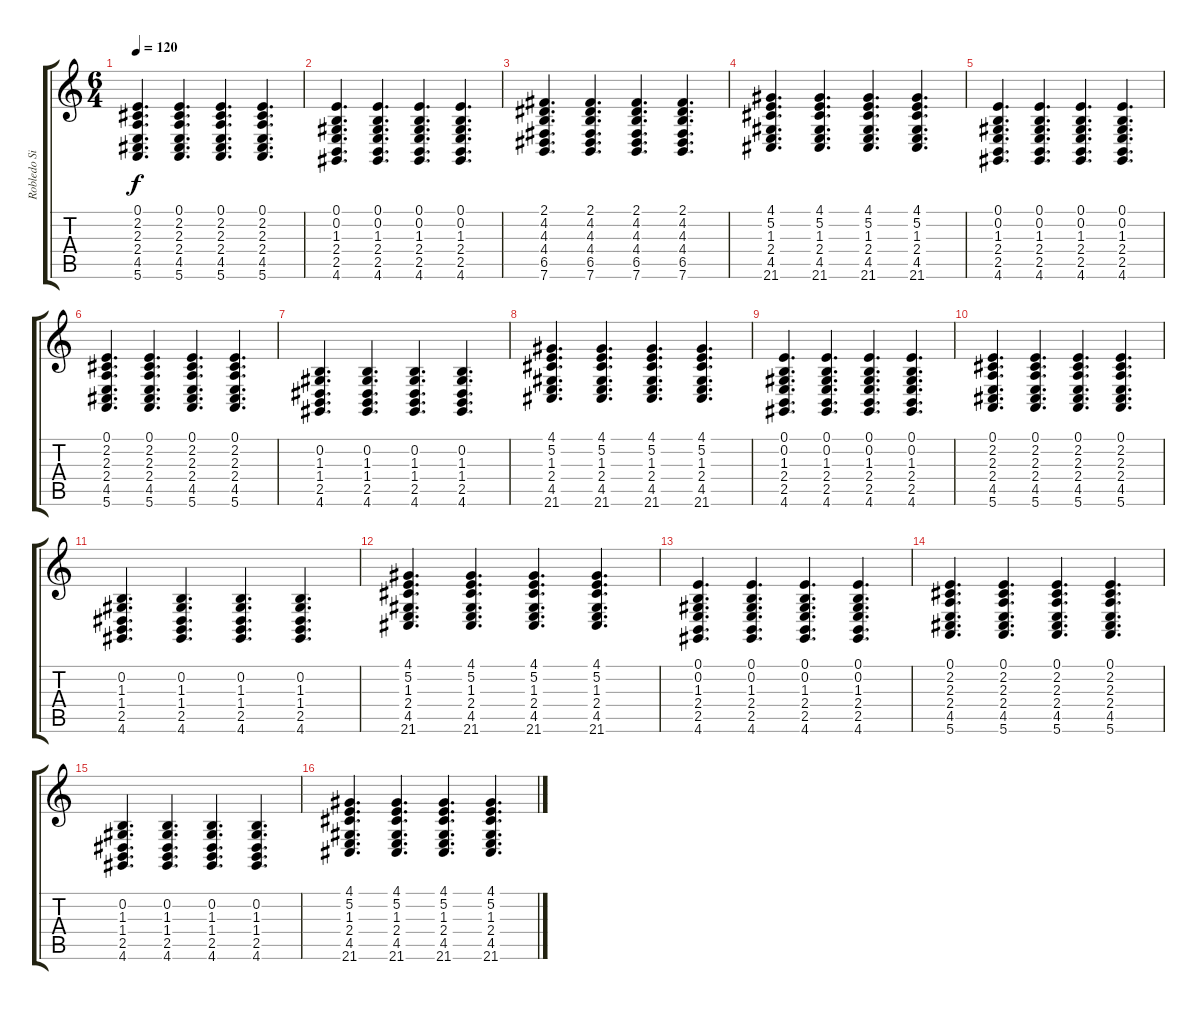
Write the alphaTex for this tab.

\track ("Robledo Silva " "Robledo Si") {instrument acousticgrandpiano}
\staff {score tabs}
\tuning (E4 B3 G3 D3 A2 E2) {hide}
\ts (6 4)
\tempo 120
\clef g2
\ks c
(0.1 2.2 2.3 2.4 4.5 5.6).4{d dy f} (0.1 2.2 2.3 2.4 4.5 5.6).4{d} (0.1 2.2 2.3 2.4 4.5 5.6).4{d} (0.1 2.2 2.3 2.4 4.5 5.6).4{d} |
(0.1 0.2 1.3 2.4 2.5 4.6).4{d} (0.1 0.2 1.3 2.4 2.5 4.6).4{d} (0.1 0.2 1.3 2.4 2.5 4.6).4{d} (0.1 0.2 1.3 2.4 2.5 4.6).4{d} |
(2.1 4.2 4.3 4.4 6.5 7.6).4{d} (2.1 4.2 4.3 4.4 6.5 7.6).4{d} (2.1 4.2 4.3 4.4 6.5 7.6).4{d} (2.1 4.2 4.3 4.4 6.5 7.6).4{d} |
(4.1 5.2 1.3 2.4 4.5 21.6).4{d} (4.1 5.2 1.3 2.4 4.5 21.6).4{d} (4.1 5.2 1.3 2.4 4.5 21.6).4{d} (4.1 5.2 1.3 2.4 4.5 21.6).4{d} |
(0.1 0.2 1.3 2.4 2.5 4.6).4{d} (0.1 0.2 1.3 2.4 2.5 4.6).4{d} (0.1 0.2 1.3 2.4 2.5 4.6).4{d} (0.1 0.2 1.3 2.4 2.5 4.6).4{d} |
(0.1 2.2 2.3 2.4 4.5 5.6).4{d} (0.1 2.2 2.3 2.4 4.5 5.6).4{d} (0.1 2.2 2.3 2.4 4.5 5.6).4{d} (0.1 2.2 2.3 2.4 4.5 5.6).4{d} |
(0.2 1.3 1.4 2.5 4.6).4{d} (0.2 1.3 1.4 2.5 4.6).4{d} (0.2 1.3 1.4 2.5 4.6).4{d} (0.2 1.3 1.4 2.5 4.6).4{d} |
(4.1 5.2 1.3 2.4 4.5 21.6).4{d} (4.1 5.2 1.3 2.4 4.5 21.6).4{d} (4.1 5.2 1.3 2.4 4.5 21.6).4{d} (4.1 5.2 1.3 2.4 4.5 21.6).4{d} |
(0.1 0.2 1.3 2.4 2.5 4.6).4{d} (0.1 0.2 1.3 2.4 2.5 4.6).4{d} (0.1 0.2 1.3 2.4 2.5 4.6).4{d} (0.1 0.2 1.3 2.4 2.5 4.6).4{d} |
(0.1 2.2 2.3 2.4 4.5 5.6).4{d} (0.1 2.2 2.3 2.4 4.5 5.6).4{d} (0.1 2.2 2.3 2.4 4.5 5.6).4{d} (0.1 2.2 2.3 2.4 4.5 5.6).4{d} |
(0.2 1.3 1.4 2.5 4.6).4{d} (0.2 1.3 1.4 2.5 4.6).4{d} (0.2 1.3 1.4 2.5 4.6).4{d} (0.2 1.3 1.4 2.5 4.6).4{d} |
(4.1 5.2 1.3 2.4 4.5 21.6).4{d} (4.1 5.2 1.3 2.4 4.5 21.6).4{d} (4.1 5.2 1.3 2.4 4.5 21.6).4{d} (4.1 5.2 1.3 2.4 4.5 21.6).4{d} |
(0.1 0.2 1.3 2.4 2.5 4.6).4{d} (0.1 0.2 1.3 2.4 2.5 4.6).4{d} (0.1 0.2 1.3 2.4 2.5 4.6).4{d} (0.1 0.2 1.3 2.4 2.5 4.6).4{d} |
(0.1 2.2 2.3 2.4 4.5 5.6).4{d} (0.1 2.2 2.3 2.4 4.5 5.6).4{d} (0.1 2.2 2.3 2.4 4.5 5.6).4{d} (0.1 2.2 2.3 2.4 4.5 5.6).4{d} |
(0.2 1.3 1.4 2.5 4.6).4{d} (0.2 1.3 1.4 2.5 4.6).4{d} (0.2 1.3 1.4 2.5 4.6).4{d} (0.2 1.3 1.4 2.5 4.6).4{d} |
(4.1 5.2 1.3 2.4 4.5 21.6).4{d} (4.1 5.2 1.3 2.4 4.5 21.6).4{d} (4.1 5.2 1.3 2.4 4.5 21.6).4{d} (4.1 5.2 1.3 2.4 4.5 21.6).4{d}
